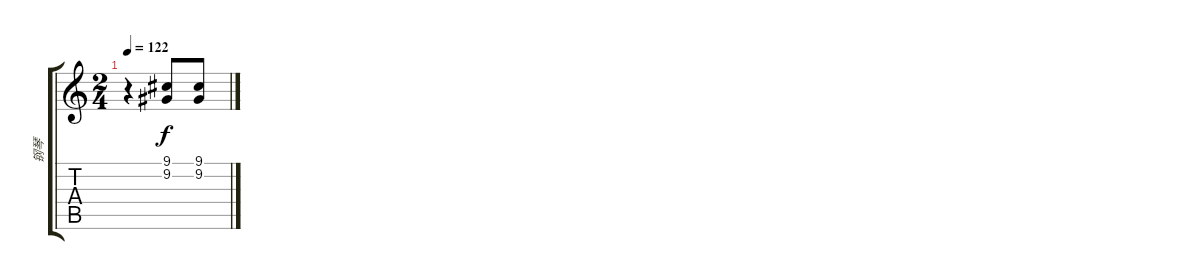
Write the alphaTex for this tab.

\track ("钢琴" "钢琴") {instrument brightacousticpiano}
\staff {score tabs}
\tuning (E4 B3 G3 D3 A2 E2) {hide}
\ts (2 4)
\tempo 122
\clef g2
\ks c
r.4{dy f} (9.1 9.2).8 (9.1 9.2).8
